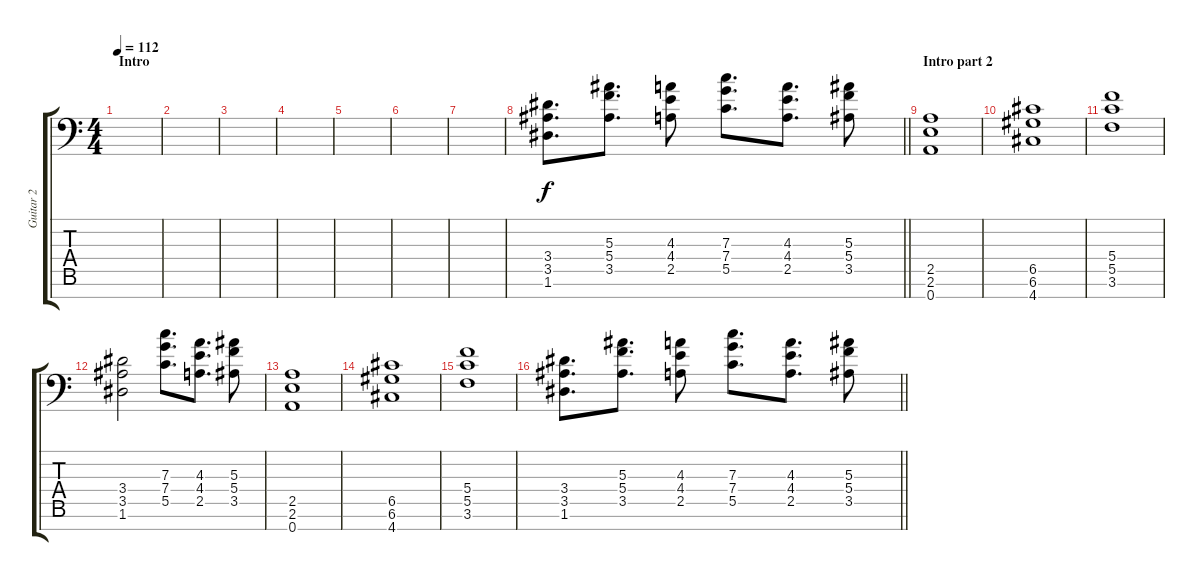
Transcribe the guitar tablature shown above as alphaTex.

\track ("Guitar 2" "Guitar 2") {instrument distortionguitar}
\staff {score tabs}
\tuning (D4 A3 F3 C3 G2 D2 A1) {hide}
\ts (4 4)
\section ("" "Intro")
\tempo 112
\clef f4
\ks c
|
|
|
|
|
|
|
\barLineRight lightlight
(3.4 3.5 1.6).8{d} (5.3 5.4 3.5).8{d} (4.3 4.4 2.5).8 (7.3 7.4 5.5).8{d} (4.3 4.4 2.5).8{d} (5.3 5.4 3.5).8 |
\section ("" "Intro part 2")
(2.5 2.6 0.7).1 |
(6.5 6.6 4.7).1 |
(5.4 5.5 3.6).1 |
(3.4 3.5 1.6).2 (7.3 7.4 5.5).8{d} (4.3 4.4 2.5).8{d} (5.3 5.4 3.5).8 |
(2.5 2.6 0.7).1 |
(6.5 6.6 4.7).1 |
(5.4 5.5 3.6).1 |
\barLineRight lightlight
(3.4 3.5 1.6).8{d} (5.3 5.4 3.5).8{d} (4.3 4.4 2.5).8 (7.3 7.4 5.5).8{d} (4.3 4.4 2.5).8{d} (5.3 5.4 3.5).8
